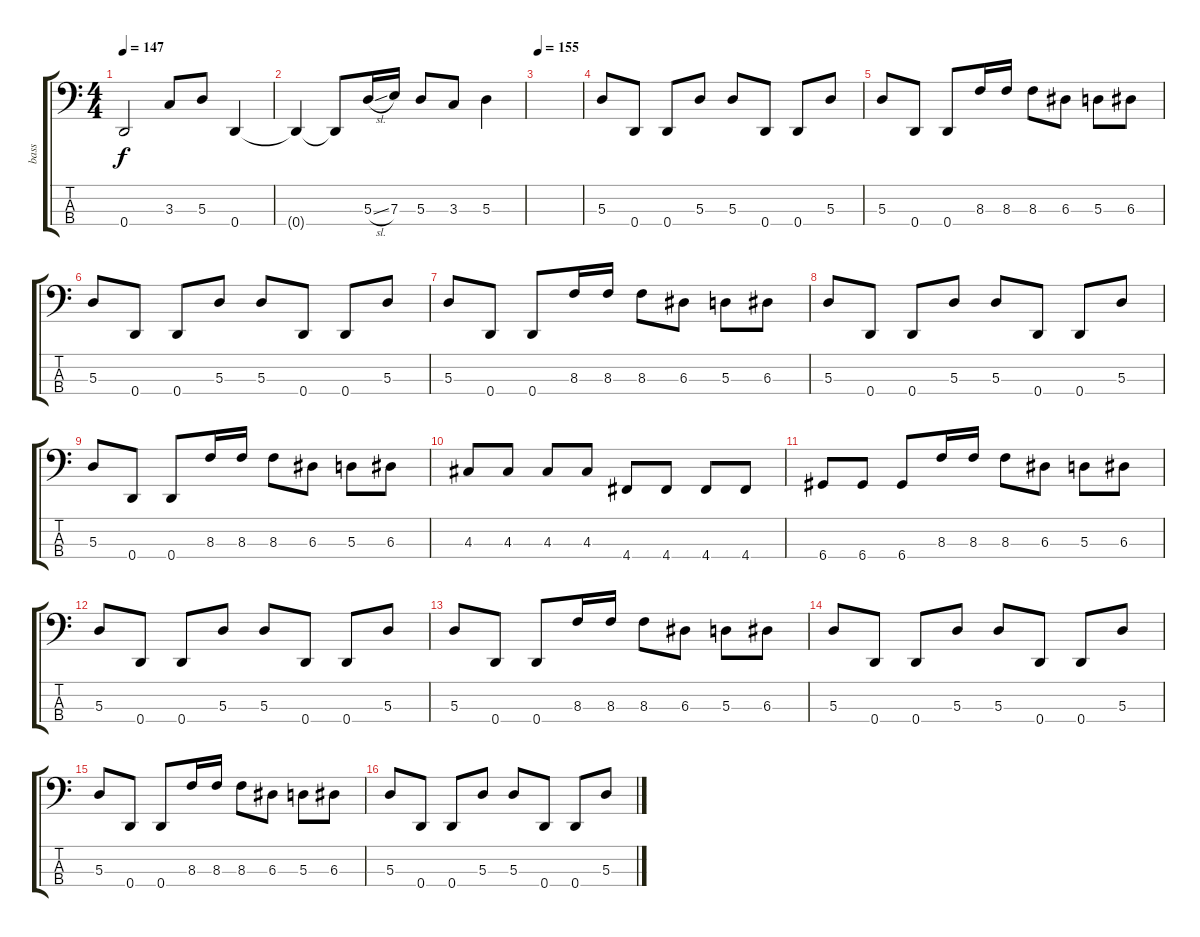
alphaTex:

\track ("bass" "bass") {instrument electricbasspick}
\staff {score tabs}
\tuning (G2 D2 A1 D1) {hide}
\ts (4 4)
\tempo 147
\clef f4
\ks c
0.4.2{dy f} 3.3.8 5.3.8 0.4.4 |
0.4{t}.4 0.4{t}.8 5.3{sl}.16 7.3.16 5.3.8 3.3.8 5.3.4 |
\tempo 155
|
5.3.8 0.4.8 0.4.8 5.3.8 5.3.8 0.4.8 0.4.8 5.3.8 |
5.3.8 0.4.8 0.4.8 8.3.16 8.3.16 8.3.8 6.3.8 5.3.8 6.3.8 |
5.3.8 0.4.8 0.4.8 5.3.8 5.3.8 0.4.8 0.4.8 5.3.8 |
5.3.8 0.4.8 0.4.8 8.3.16 8.3.16 8.3.8 6.3.8 5.3.8 6.3.8 |
5.3.8 0.4.8 0.4.8 5.3.8 5.3.8 0.4.8 0.4.8 5.3.8 |
5.3.8 0.4.8 0.4.8 8.3.16 8.3.16 8.3.8 6.3.8 5.3.8 6.3.8 |
4.3.8 4.3.8 4.3.8 4.3.8 4.4.8 4.4.8 4.4.8 4.4.8 |
6.4.8 6.4.8 6.4.8 8.3.16 8.3.16 8.3.8 6.3.8 5.3.8 6.3.8 |
5.3.8 0.4.8 0.4.8 5.3.8 5.3.8 0.4.8 0.4.8 5.3.8 |
5.3.8 0.4.8 0.4.8 8.3.16 8.3.16 8.3.8 6.3.8 5.3.8 6.3.8 |
5.3.8 0.4.8 0.4.8 5.3.8 5.3.8 0.4.8 0.4.8 5.3.8 |
5.3.8 0.4.8 0.4.8 8.3.16 8.3.16 8.3.8 6.3.8 5.3.8 6.3.8 |
5.3.8 0.4.8 0.4.8 5.3.8 5.3.8 0.4.8 0.4.8 5.3.8
